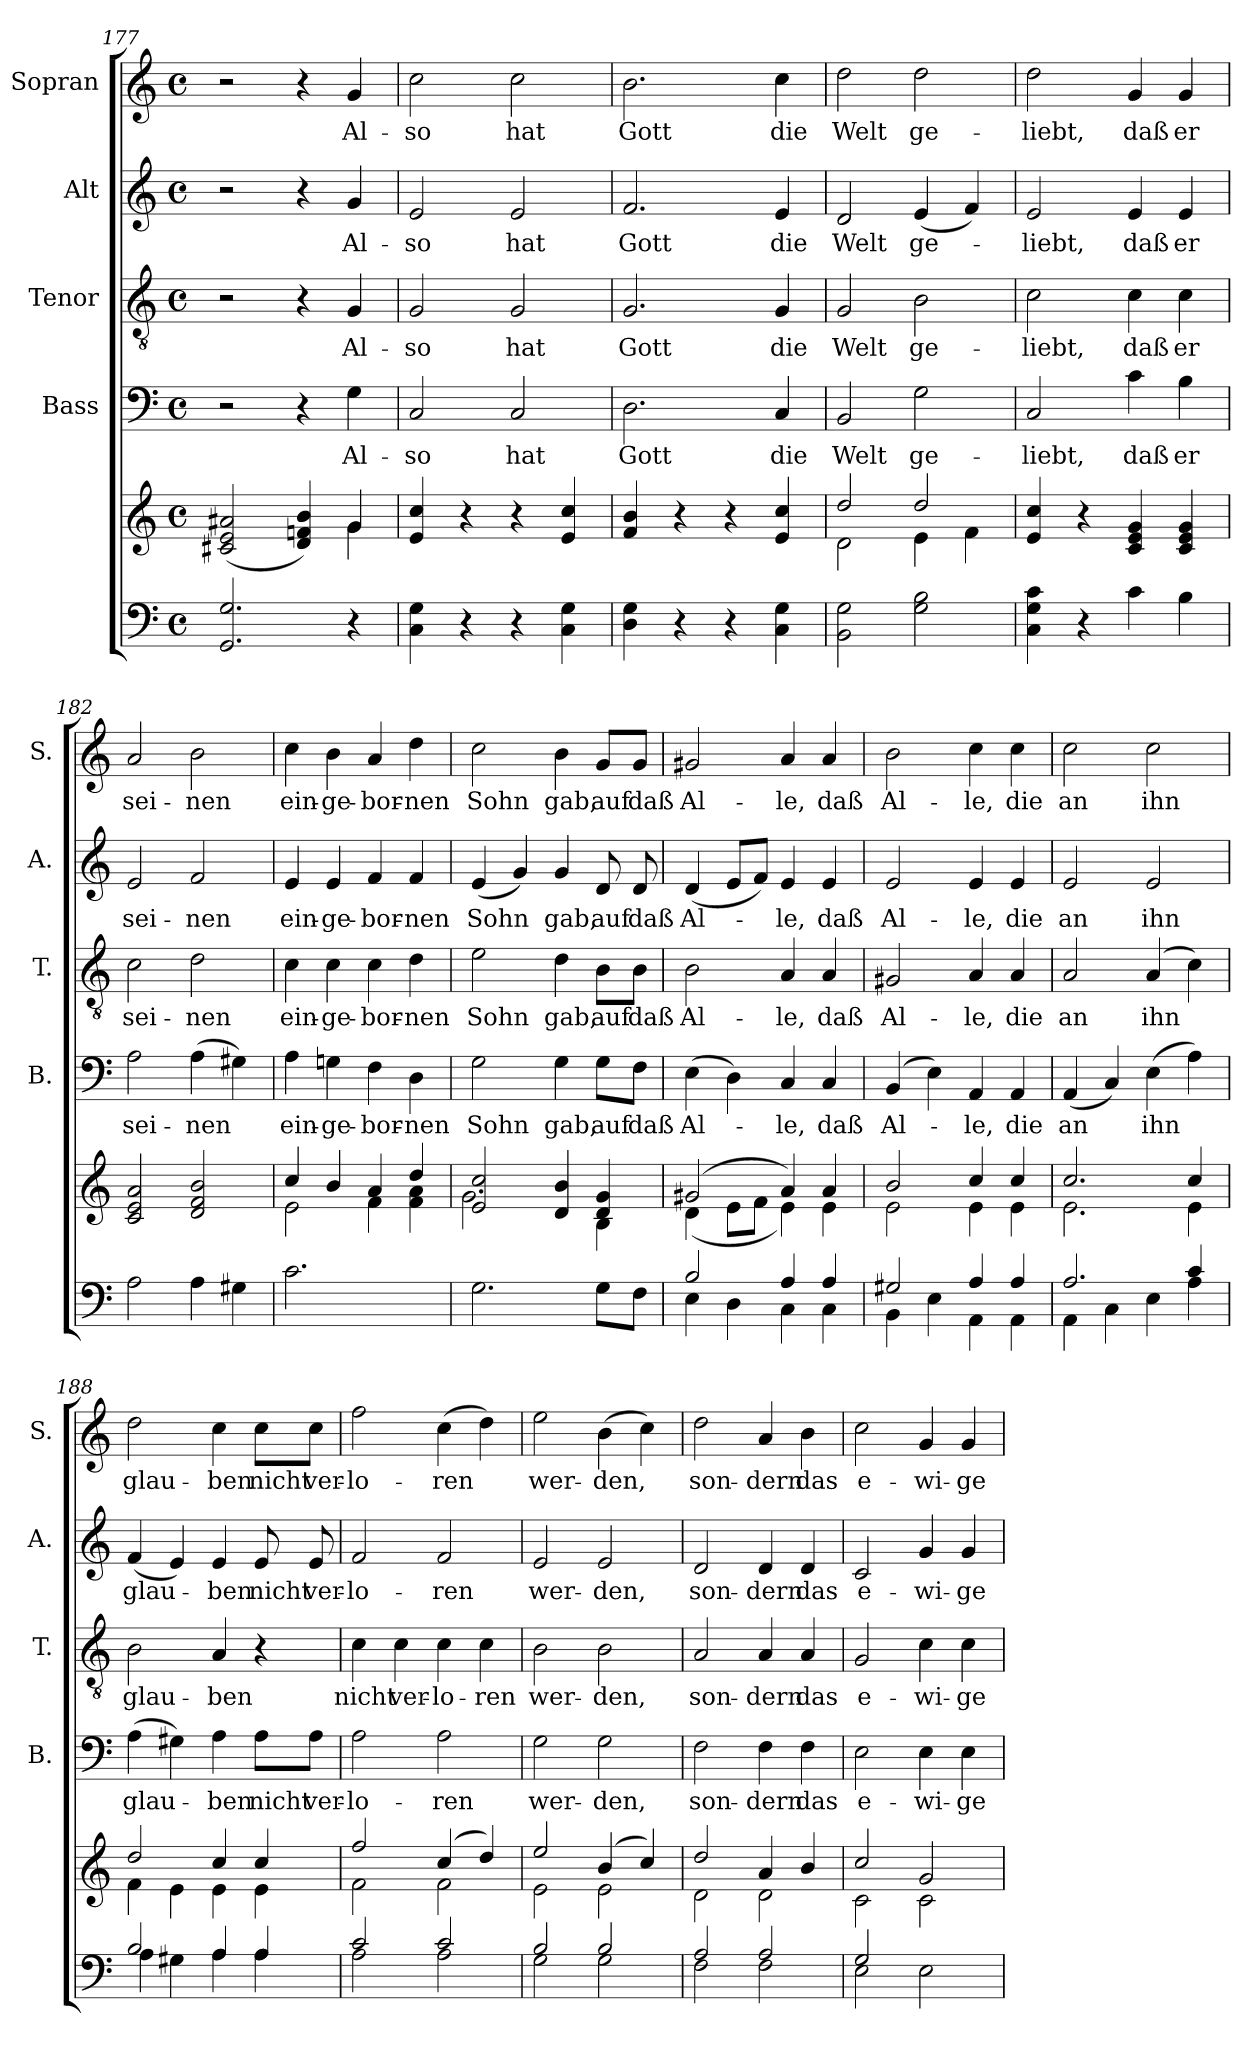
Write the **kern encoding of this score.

**kern	**kern	**kern	**text	**kern	**text	**kern	**text	**kern	**text
*part5	*part5	*part4	*part4	*part3	*part3	*part2	*part2	*part1	*part1
*staff6	*staff5	*staff4	*staff4	*staff3	*staff3	*staff2	*staff2	*staff1	*staff1
*	*	*I"Bass	*	*I"Tenor	*	*I"Alt	*	*I"Sopran	*
*	*	*I'B.	*	*I'T.	*	*I'A.	*	*I'S.	*
*clefF4	*clefG2	*clefF4	*	*clefGv2	*	*clefG2	*	*clefG2	*
*k[]	*k[]	*k[]	*	*k[]	*	*k[]	*	*k[]	*
*C:	*C:	*C:	*	*C:	*	*C:	*	*C:	*
*M4/4	*M4/4	*M4/4	*	*M4/4	*	*M4/4	*	*M4/4	*
*met(c)	*met(c)	*met(c)	*	*met(c)	*	*met(c)	*	*met(c)	*
=177	=177	=177	=177	=177	=177	=177	=177	=177	=177
*	*^	*	*	*	*	*	*	*	*
2.GG/ 2.G/	(2c#X/ 2e/ 2a#X/	2.ryy	2r	.	2r	.	2r	.	2r	.
.	4d/ 4fn/ 4b/)	.	4r	.	4r	.	4r	.	4r	.
!	!	!	!	!LO:LY:b	!	!LO:LY:b	!	!LO:LY:b	!	!LO:LY:b
4r	4g/	4g\	4G\	Al-	4G/	Al-	4g/	Al-	4g/	Al-
!!LO:PB:g=z
=178	=178	=178	=178	=178	=178	=178	=178	=178	=178	=178
!	!	!	!	!LO:LY:b	!	!LO:LY:b	!	!LO:LY:b	!	!LO:LY:b
*	*v	*v	*	*	*	*	*	*	*	*
4C\ 4G\	4e/ 4cc/	2C/	-so	2G/	-so	2e/	-so	2cc\	-so
4r	4r	.	.	.	.	.	.	.	.
!	!	!	!LO:LY:b	!	!LO:LY:b	!	!LO:LY:b	!	!LO:LY:b
4r	4r	2C/	hat	2G/	hat	2e/	hat	2cc\	hat
4C\ 4G\	4e/ 4cc/	.	.	.	.	.	.	.	.
=179	=179	=179	=179	=179	=179	=179	=179	=179	=179
!	!	!	!LO:LY:b	!	!LO:LY:b	!	!LO:LY:b	!	!LO:LY:b
4D\ 4G\	4f/ 4b/	2.D\	Gott	2.G/	Gott	2.f/	Gott	2.b\	Gott
4r	4r	.	.	.	.	.	.	.	.
4r	4r	.	.	.	.	.	.	.	.
!	!	!	!LO:LY:b	!	!LO:LY:b	!	!LO:LY:b	!	!LO:LY:b
4C\ 4G\	4e/ 4cc/	4C/	die	4G/	die	4e/	die	4cc\	die
=180	=180	=180	=180	=180	=180	=180	=180	=180	=180
*	*^	*	*	*	*	*	*	*	*
!	!	!	!	!LO:LY:b	!	!LO:LY:b	!	!LO:LY:b	!	!LO:LY:b
2BB\ 2G\	2dd/	2d\	2BB/	Welt	2G/	Welt	2d/	Welt	2dd\	Welt
!	!	!	!	!LO:LY:b	!	!LO:LY:b	!	!LO:LY:b	!	!LO:LY:b
2G\ 2B\	2dd/	4e\	2G\	ge-	2B\	ge-	(<4e/	ge-	2dd\	ge-
.	.	4f\	.	.	.	.	4f/)	.	.	.
=181	=181	=181	=181	=181	=181	=181	=181	=181	=181	=181
!	!	!	!	!LO:LY:b	!	!LO:LY:b	!	!LO:LY:b	!	!LO:LY:b
*	*v	*v	*	*	*	*	*	*	*	*
4C\ 4G\ 4c\	4e/ 4cc/	2C/	-liebt,	2c\	-liebt,	2e/	-liebt,	2dd\	-liebt,
4r	4r	.	.	.	.	.	.	.	.
!	!	!	!LO:LY:b	!	!LO:LY:b	!	!LO:LY:b	!	!LO:LY:b
4c\	4c/ 4e/ 4g/	4c\	daß	4c\	daß	4e/	daß	4g/	daß
!	!	!	!LO:LY:b	!	!LO:LY:b	!	!LO:LY:b	!	!LO:LY:b
4B\	4c/ 4e/ 4g/	4B\	er	4c\	er	4e/	er	4g/	er
=182	=182	=182	=182	=182	=182	=182	=182	=182	=182
!	!	!	!LO:LY:b	!	!LO:LY:b	!	!LO:LY:b	!	!LO:LY:b
2A\	2c/ 2e/ 2a/	2A\	sei-	2c\	sei-	2e/	sei-	2a/	sei-
!	!	!	!LO:LY:b	!	!LO:LY:b	!	!LO:LY:b	!	!LO:LY:b
4A\	2d/ 2f/ 2b/	(>4A\	-nen	2d\	-nen	2f/	-nen	2b\	-nen
4G#X\	.	4G#X\)	.	.	.	.	.	.	.
=183	=183	=183	=183	=183	=183	=183	=183	=183	=183
*	*^	*	*	*	*	*	*	*	*
!	!	!	!	!LO:LY:b	!	!LO:LY:b	!	!LO:LY:b	!	!LO:LY:b
2.c\	4cc/	2e\	4A\	ein-	4c\	ein-	4e/	ein-	4cc\	ein-
!	!	!	!	!LO:LY:b	!	!LO:LY:b	!	!LO:LY:b	!	!LO:LY:b
.	4b/	.	4Gn\	-ge-	4c\	-ge-	4e/	-ge-	4b\	-ge-
!	!	!	!	!LO:LY:b	!	!LO:LY:b	!	!LO:LY:b	!	!LO:LY:b
.	4a/	4f\	4F\	-bor-	4c\	-bor-	4f/	-bor-	4a/	-bor-
!	!	!	!	!LO:LY:b	!	!LO:LY:b	!	!LO:LY:b	!	!LO:LY:b
4ryy	4dd/	4f\ 4a\	4D\	-nen	4d\	-nen	4f/	-nen	4dd\	-nen
!!LO:LB:g=z
=184	=184	=184	=184	=184	=184	=184	=184	=184	=184	=184
!	!	!	!	!LO:LY:b	!	!LO:LY:b	!	!LO:LY:b	!	!LO:LY:b
2.G\	2e/ 2cc/	2.g\	2G\	Sohn	2e\	Sohn	(<4e/	Sohn	2cc\	Sohn
.	.	.	.	.	.	.	4g/)	.	.	.
!	!	!	!	!LO:LY:b	!	!LO:LY:b	!	!LO:LY:b	!	!LO:LY:b
.	4d/ 4b/	.	4G\	gab,	4d\	gab,	4g/	gab,	4b\	gab,
!	!	!	!	!LO:LY:b	!	!LO:LY:b	!	!LO:LY:b	!	!LO:LY:b
8G\L	4d/ 4g/	4B\	8G\L	auf	8B\L	auf	8d/	auf	8g/L	auf
!	!	!	!	!LO:LY:b	!	!LO:LY:b	!	!LO:LY:b	!	!LO:LY:b
8F\J	.	.	8F\J	daß	8B\J	daß	8d/	daß	8g/J	daß
=185	=185	=185	=185	=185	=185	=185	=185	=185	=185	=185
*^	*	*	*	*	*	*	*	*	*	*
!	!	!	!	!	!LO:LY:b	!	!LO:LY:b	!	!LO:LY:b	!	!LO:LY:b
2B/	4E\	(2g#X/	(<4d\	(>4E\	Al-	2B\	Al-	(<4d/	Al-	2g#X/	Al-
.	4D\	.	8e\L	4D\)	.	.	.	8e/L	.	.	.
.	.	.	8f\J	.	.	.	.	8f/J)	.	.	.
!	!	!	!	!	!LO:LY:b	!	!LO:LY:b	!	!LO:LY:b	!	!LO:LY:b
4A/	4C\	4a/)	4e\)	4C/	-le,	4A/	-le,	4e/	-le,	4a/	-le,
!	!	!	!	!	!LO:LY:b	!	!LO:LY:b	!	!LO:LY:b	!	!LO:LY:b
4A/	4C\	4a/	4e\	4C/	daß	4A/	daß	4e/	daß	4a/	daß
=186	=186	=186	=186	=186	=186	=186	=186	=186	=186	=186	=186
!	!	!	!	!	!LO:LY:b	!	!LO:LY:b	!	!LO:LY:b	!	!LO:LY:b
2G#X/	4BB\	2b/	2e\	(4BB/	Al-	2G#X/	Al-	2e/	Al-	2b\	Al-
.	4E\	.	.	4E\)	.	.	.	.	.	.	.
!	!	!	!	!	!LO:LY:b	!	!LO:LY:b	!	!LO:LY:b	!	!LO:LY:b
4A/	4AA\	4cc/	4e\	4AA/	-le,	4A/	-le,	4e/	-le,	4cc\	-le,
!	!	!	!	!	!LO:LY:b	!	!LO:LY:b	!	!LO:LY:b	!	!LO:LY:b
4A/	4AA\	4cc/	4e\	4AA/	die	4A/	die	4e/	die	4cc\	die
=187	=187	=187	=187	=187	=187	=187	=187	=187	=187	=187	=187
!	!	!	!	!	!LO:LY:b	!	!LO:LY:b	!	!LO:LY:b	!	!LO:LY:b
2.A/	4AA\	2.cc/	2.e\	(<4AA/	an	2A/	an	2e/	an	2cc\	an
.	4C\	.	.	4C/)	.	.	.	.	.	.	.
!	!	!	!	!	!LO:LY:b	!	!LO:LY:b	!	!LO:LY:b	!	!LO:LY:b
.	4E\	.	.	(>4E\	ihn	(4A/	ihn	2e/	ihn	2cc\	ihn
4c/	4A\	4cc/	4e\	4A\)	.	4c\)	.	.	.	.	.
=188	=188	=188	=188	=188	=188	=188	=188	=188	=188	=188	=188
!	!	!	!	!	!LO:LY:b	!	!LO:LY:b	!	!LO:LY:b	!	!LO:LY:b
2B/	4A\	2dd/	4f\	(>4A\	glau-	2B\	glau-	(<4f/	glau-	2dd\	glau-
.	4G#X\	.	4e\	4G#X\)	.	.	.	4e/)	.	.	.
!	!	!	!	!	!LO:LY:b	!	!LO:LY:b	!	!LO:LY:b	!	!LO:LY:b
4A/	4A\	4cc/	4e\	4A\	-ben	4A/	-ben	4e/	-ben	4cc\	-ben
!	!	!	!	!	!LO:LY:b	!	!	!	!LO:LY:b	!	!LO:LY:b
4A/	4A\	4cc/	4e\	8A\L	nicht	4r	.	8e/	nicht	8cc\L	nicht
!	!	!	!	!	!LO:LY:b	!	!	!	!LO:LY:b	!	!LO:LY:b
.	.	.	.	8A\J	ver-	.	.	8e/	ver-	8cc\J	ver-
!!LO:PB:g=z
=189	=189	=189	=189	=189	=189	=189	=189	=189	=189	=189	=189
!	!	!	!	!	!LO:LY:b	!	!LO:LY:b	!	!LO:LY:b	!	!LO:LY:b
2c/	2A\	2ff/	2f\	2A\	-lo-	4c\	nicht	2f/	-lo-	2ff\	-lo-
!	!	!	!	!	!	!	!LO:LY:b	!	!	!	!
.	.	.	.	.	.	4c\	ver-	.	.	.	.
!	!	!	!	!	!LO:LY:b	!	!LO:LY:b	!	!LO:LY:b	!	!LO:LY:b
2c/	2A\	(4cc/	2f\	2A\	-ren	4c\	-lo-	2f/	-ren	(>4cc\	-ren
!	!	!	!	!	!	!	!LO:LY:b	!	!	!	!
.	.	4dd/)	.	.	.	4c\	-ren	.	.	4dd\)	.
=190	=190	=190	=190	=190	=190	=190	=190	=190	=190	=190	=190
!	!	!	!	!	!LO:LY:b	!	!LO:LY:b	!	!LO:LY:b	!	!LO:LY:b
2B/	2G\	2ee/	2e\	2G\	wer-	2B\	wer-	2e/	wer-	2ee\	wer-
!	!	!	!	!	!LO:LY:b	!	!LO:LY:b	!	!LO:LY:b	!	!LO:LY:b
2B/	2G\	(4b/	2e\	2G\	-den,	2B\	-den,	2e/	-den,	(>4b\	-den,
.	.	4cc/)	.	.	.	.	.	.	.	4cc\)	.
=191	=191	=191	=191	=191	=191	=191	=191	=191	=191	=191	=191
!	!	!	!	!	!LO:LY:b	!	!LO:LY:b	!	!LO:LY:b	!	!LO:LY:b
2A/	2F\	2dd/	2d\	2F\	son-	2A/	son-	2d/	son-	2dd\	son-
!	!	!	!	!	!LO:LY:b	!	!LO:LY:b	!	!LO:LY:b	!	!LO:LY:b
2A/	2F\	4a/	2d\	4F\	-dern	4A/	-dern	4d/	-dern	4a/	-dern
!	!	!	!	!	!LO:LY:b	!	!LO:LY:b	!	!LO:LY:b	!	!LO:LY:b
.	.	4b/	.	4F\	das	4A/	das	4d/	das	4b\	das
=192	=192	=192	=192	=192	=192	=192	=192	=192	=192	=192	=192
!	!	!	!	!	!LO:LY:b	!	!LO:LY:b	!	!LO:LY:b	!	!LO:LY:b
2G/	2E\	2cc/	2c\	2E\	e-	2G/	e-	2c/	e-	2cc\	e-
!	!	!	!	!	!LO:LY:b	!	!LO:LY:b	!	!LO:LY:b	!	!LO:LY:b
2ryy	2E\	2g/	2c\	4E\	-wi-	4c\	-wi-	4g/	-wi-	4g/	-wi-
!	!	!	!	!	!LO:LY:b	!	!LO:LY:b	!	!LO:LY:b	!	!LO:LY:b
.	.	.	.	4E\	-ge	4c\	-ge	4g/	-ge	4g/	-ge
*v	*v	*	*	*	*	*	*	*	*	*	*
*	*v	*v	*	*	*	*	*	*	*	*
=	=	=	=	=	=	=	=	=	=
*-	*-	*-	*-	*-	*-	*-	*-	*-	*-
